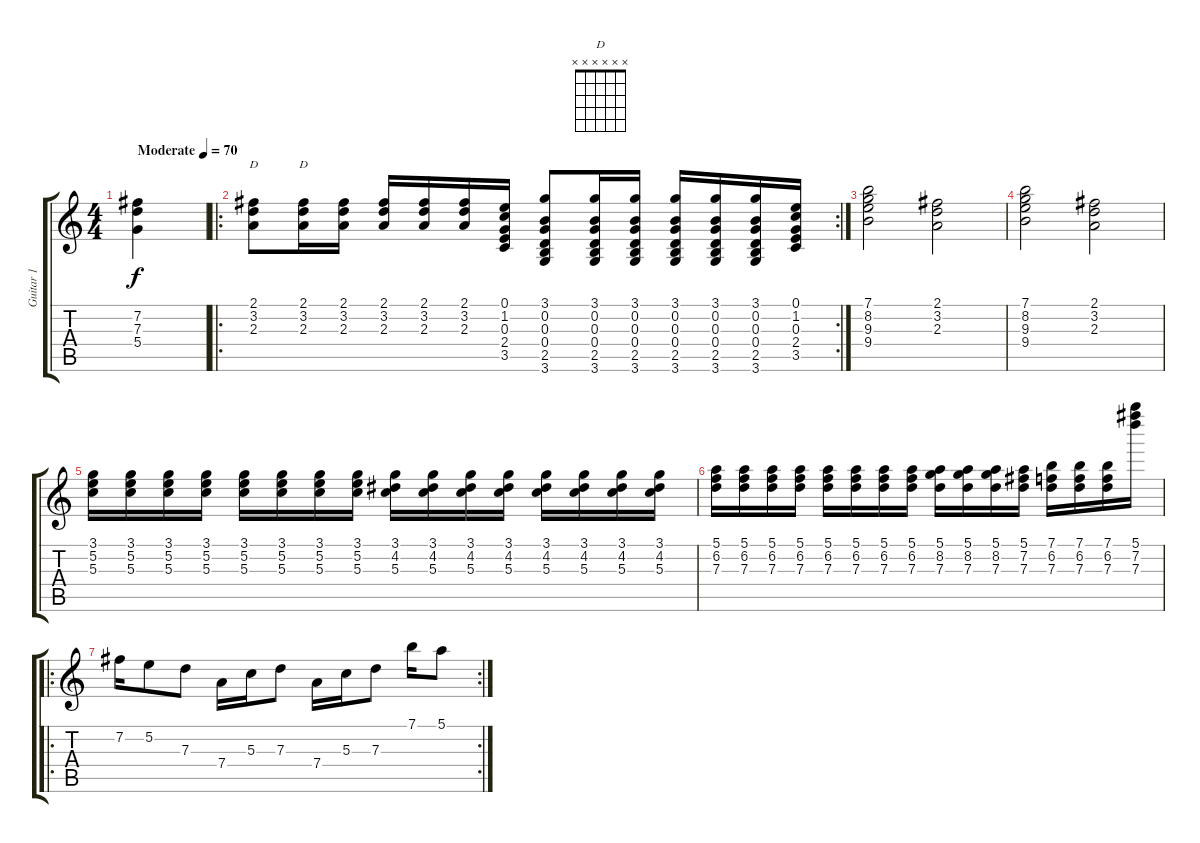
\track ("Guitar 1" "Guitar 1") {instrument acousticguitarsteel}
\staff {score tabs}
\tuning (E4 B3 G3 D3 A2 E2) {hide}
\chord ("D" 2 3 2 0 x x) {barre 2}
\chord ("D" x x x x x x)
\ts (4 4)
\tempo (70 "Moderate")
\clef g2
\ks c
(7.2 7.3 5.4).4{dy f instrument acousticguitarsteel} |
\ro
\rc 2
(2.1 3.2 2.3).8{ch "D"} (2.1 3.2 2.3).16{ch "D"} (2.1 3.2 2.3).16 (2.1 3.2 2.3).16 (2.1 3.2 2.3).16 (2.1 3.2 2.3).16 (0.1 1.2 0.3 2.4 3.5).16 (3.1 0.2 0.3 0.4 2.5 3.6).8 (3.1 0.2 0.3 0.4 2.5 3.6).16 (3.1 0.2 0.3 0.4 2.5 3.6).16 (3.1 0.2 0.3 0.4 2.5 3.6).16 (3.1 0.2 0.3 0.4 2.5 3.6).16 (3.1 0.2 0.3 0.4 2.5 3.6).16 (0.1 1.2 0.3 2.4 3.5).16 |
(7.1 8.2 9.3 9.4).2 (2.1 3.2 2.3).2 |
(7.1 8.2 9.3 9.4).2 (2.1 3.2 2.3).2 |
(3.1 5.2 5.3).16 (3.1 5.2 5.3).16 (3.1 5.2 5.3).16 (3.1 5.2 5.3).16 (3.1 5.2 5.3).16 (3.1 5.2 5.3).16 (3.1 5.2 5.3).16 (3.1 5.2 5.3).16 (3.1 4.2 5.3).16 (3.1 4.2 5.3).16 (3.1 4.2 5.3).16 (3.1 4.2 5.3).16 (3.1 4.2 5.3).16 (3.1 4.2 5.3).16 (3.1 4.2 5.3).16 (3.1 4.2 5.3).16 |
(5.1 6.2 7.3).16 (5.1 6.2 7.3).16 (5.1 6.2 7.3).16 (5.1 6.2 7.3).16 (5.1 6.2 7.3).16 (5.1 6.2 7.3).16 (5.1 6.2 7.3).16 (5.1 6.2 7.3).16 (5.1 8.2 7.3).16 (5.1 8.2 7.3).16 (5.1 8.2 7.3).16 (5.1 7.2 7.3).16 (7.1 6.2 7.3).16 (7.1 6.2 7.3).16 (7.1 6.2 7.3).16 (5.1 7.2 7.3).16{ot 15mb} |
\ro
\rc 2
7.2.16 5.2.8 7.3.8 7.4.16 5.3.16 7.3.8 7.4.16 5.3.16 7.3.8 7.1.16 5.1.8
